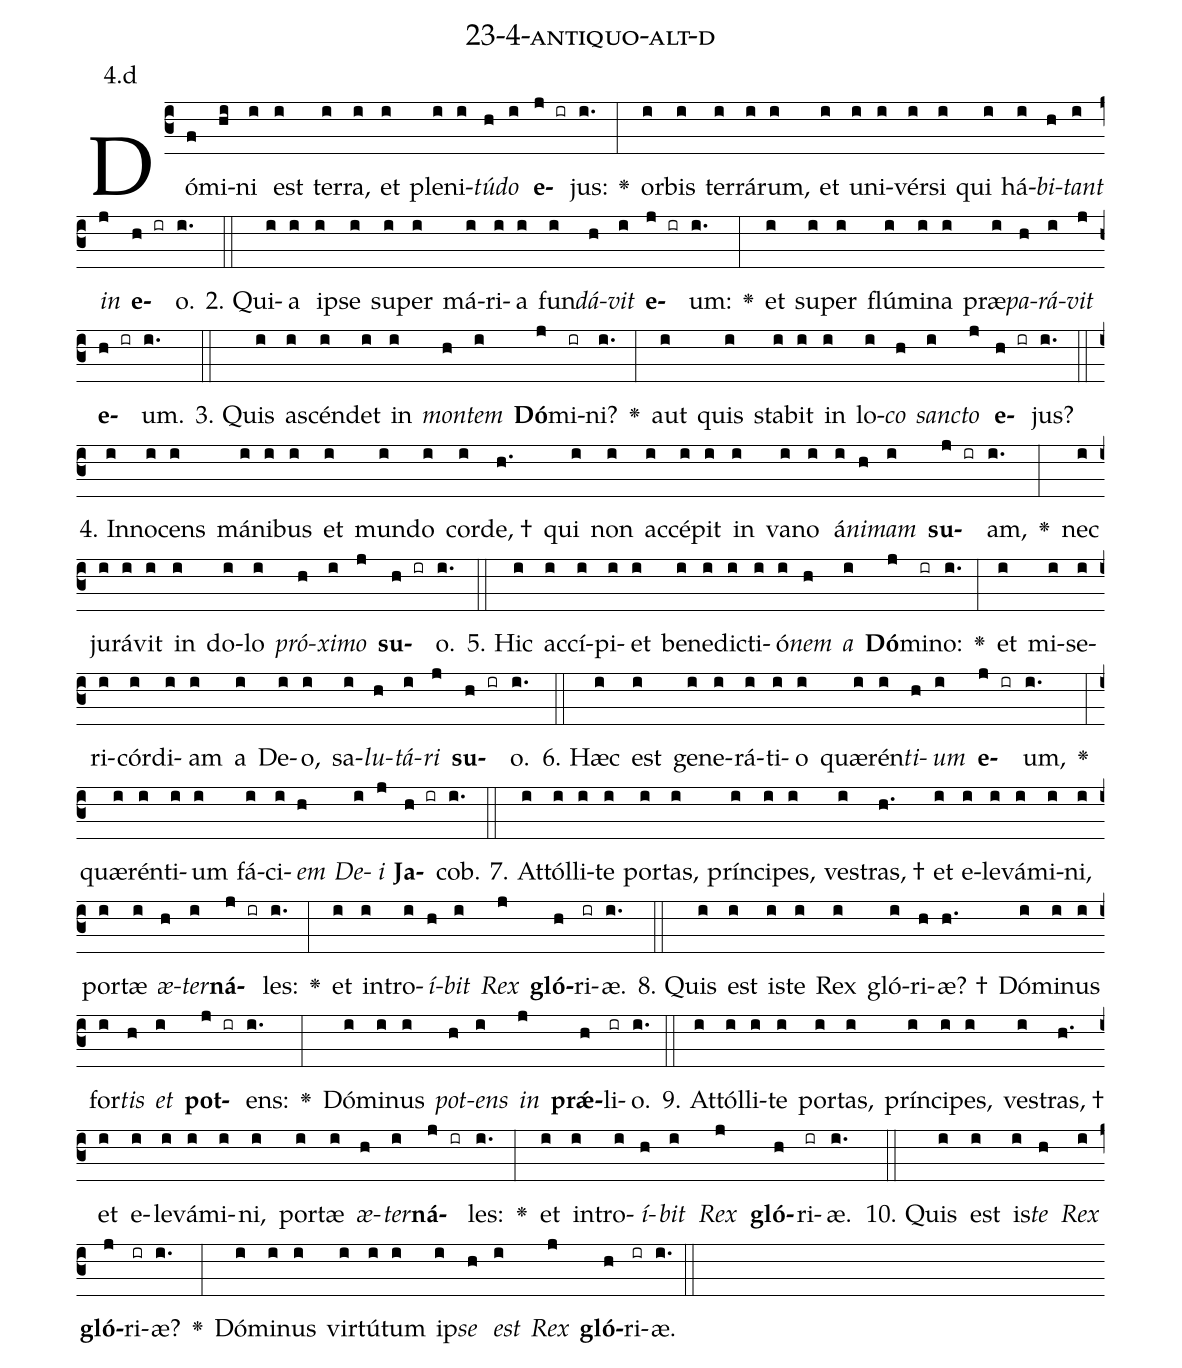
name: 23-4-antiquo-alt-d;
annotation: 4.d;
%%
(c3)Dó(f)mi(hi)ni(i) est(i) ter(i)ra,(i) et(i) ple(i)ni(i)<i>tú</i>(h)<i>do</i>(i) <b>e</b>(j ir)jus:(i.) <v>\greheightstar</v>(:) or(i)bis(i) ter(i)rá(i)rum,(i) et(i) u(i)ni(i)vér(i)si(i) qui(i) há(i)<i>bi</i>(h)<i>tant</i>(i) <i>in</i>(j) <b>e</b>(h ir)o.(i.) (::)
2. Qui(i)a(i) ip(i)se(i) su(i)per(i) má(i)ri(i)a(i) fun(i)<i>dá</i>(h)<i>vit</i>(i) <b>e</b>(j ir)um:(i.) <v>\greheightstar</v>(:) et(i) su(i)per(i) flú(i)mi(i)na(i) præ(i)<i>pa</i>(h)<i>rá</i>(i)<i>vit</i>(j) <b>e</b>(h ir)um.(i.) (::)
3. Quis(i) a(i)scén(i)det(i) in(i) <i>mon</i>(h)<i>tem</i>(i) <b>Dó</b>(j)mi(ir)ni?(i.) <v>\greheightstar</v>(:) aut(i) quis(i) sta(i)bit(i) in(i) lo(i)<i>co</i>(h) <i>sanc</i>(i)<i>to</i>(j) <b>e</b>(h ir)jus?(i.) (::)
4. In(i)no(i)cens(i) má(i)ni(i)bus(i) et(i) mun(i)do(i) cor(i)de, †(h.) qui(i) non(i) ac(i)cé(i)pit(i) in(i) va(i)no(i) á(i)<i>ni</i>(h)<i>mam</i>(i) <b>su</b>(j ir)am,(i.) <v>\greheightstar</v>(:) nec(i) ju(i)rá(i)vit(i) in(i) do(i)lo(i) <i>pró</i>(h)<i>xi</i>(i)<i>mo</i>(j) <b>su</b>(h ir)o.(i.) (::)
5. Hic(i) ac(i)cí(i)pi(i)et(i) be(i)ne(i)dic(i)ti(i)ó(i)<i>nem</i>(h) <i>a</i>(i) <b>Dó</b>(j)mi(ir)no:(i.) <v>\greheightstar</v>(:) et(i) mi(i)se(i)ri(i)cór(i)di(i)am(i) a(i) De(i)o,(i) sa(i)<i>lu</i>(h)<i>tá</i>(i)<i>ri</i>(j) <b>su</b>(h ir)o.(i.) (::)
6. Hæc(i) est(i) ge(i)ne(i)rá(i)ti(i)o(i) quæ(i)rén(i)<i>ti</i>(h)<i>um</i>(i) <b>e</b>(j ir)um,(i.) <v>\greheightstar</v>(:) quæ(i)rén(i)ti(i)um(i) fá(i)ci(i)<i>em</i>(h) <i>De</i>(i)<i>i</i>(j) <b>Ja</b>(h ir)cob.(i.) (::)
7. At(i)tól(i)li(i)te(i) por(i)tas,(i) prín(i)ci(i)pes,(i) ves(i)tras, †(h.) et(i) e(i)le(i)vá(i)mi(i)ni,(i) por(i)tæ(i) <i>æ</i>(h)<i>ter</i>(i)<b>ná</b>(j ir)les:(i.) <v>\greheightstar</v>(:) et(i) in(i)tro(i)<i>í</i>(h)<i>bit</i>(i) <i>Rex</i>(j) <b>gló</b>(h)ri(ir)æ.(i.) (::)
8. Quis(i) est(i) is(i)te(i) Rex(i) gló(i)ri(h)æ? †(h.) Dó(i)mi(i)nus(i) for(i)<i>tis</i>(h) <i>et</i>(i) <b>pot</b>(j ir)ens:(i.) <v>\greheightstar</v>(:) Dó(i)mi(i)nus(i) <i>pot</i>(h)<i>ens</i>(i) <i>in</i>(j) <b>prǽ</b>(h)li(ir)o.(i.) (::)
9. At(i)tól(i)li(i)te(i) por(i)tas,(i) prín(i)ci(i)pes,(i) ves(i)tras, †(h.) et(i) e(i)le(i)vá(i)mi(i)ni,(i) por(i)tæ(i) <i>æ</i>(h)<i>ter</i>(i)<b>ná</b>(j ir)les:(i.) <v>\greheightstar</v>(:) et(i) in(i)tro(i)<i>í</i>(h)<i>bit</i>(i) <i>Rex</i>(j) <b>gló</b>(h)ri(ir)æ.(i.) (::)
10. Quis(i) est(i) is(i)<i>te</i>(h) <i>Rex</i>(i) <b>gló</b>(j)ri(ir)æ?(i.) <v>\greheightstar</v>(:) Dó(i)mi(i)nus(i) vir(i)tú(i)tum(i) ip(i)<i>se</i>(h) <i>est</i>(i) <i>Rex</i>(j) <b>gló</b>(h)ri(ir)æ.(i.) (::)
